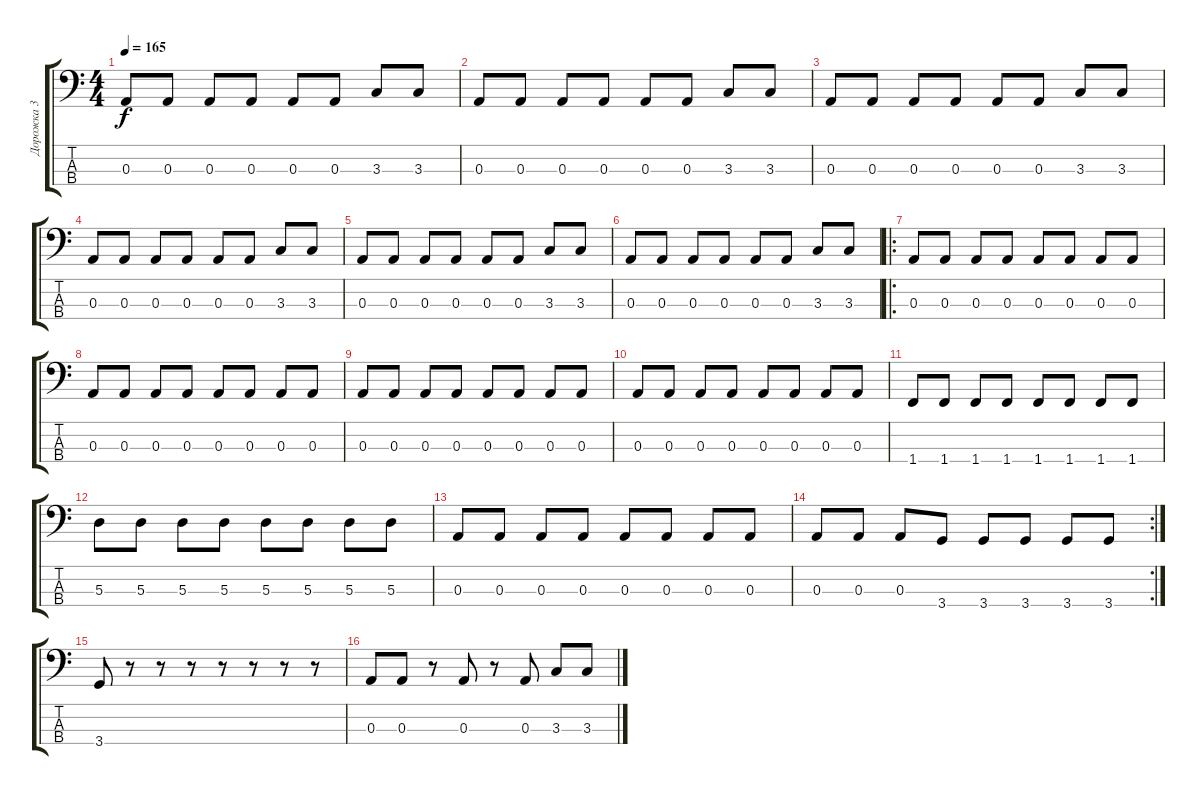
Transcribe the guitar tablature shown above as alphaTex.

\track ("Дорожка 3" "Дорожка 3") {instrument electricbassfinger}
\staff {score tabs}
\tuning (G2 D2 A1 E1) {hide}
\ts (4 4)
\tempo 165
\clef f4
\ks c
0.3.8{dy f} 0.3.8 0.3.8 0.3.8 0.3.8 0.3.8 3.3.8 3.3.8 |
0.3.8 0.3.8 0.3.8 0.3.8 0.3.8 0.3.8 3.3.8 3.3.8 |
0.3.8 0.3.8 0.3.8 0.3.8 0.3.8 0.3.8 3.3.8 3.3.8 |
0.3.8 0.3.8 0.3.8 0.3.8 0.3.8 0.3.8 3.3.8 3.3.8 |
0.3.8 0.3.8 0.3.8 0.3.8 0.3.8 0.3.8 3.3.8 3.3.8 |
0.3.8 0.3.8 0.3.8 0.3.8 0.3.8 0.3.8 3.3.8 3.3.8 |
\ro
0.3.8 0.3.8 0.3.8 0.3.8 0.3.8 0.3.8 0.3.8 0.3.8 |
0.3.8 0.3.8 0.3.8 0.3.8 0.3.8 0.3.8 0.3.8 0.3.8 |
0.3.8 0.3.8 0.3.8 0.3.8 0.3.8 0.3.8 0.3.8 0.3.8 |
0.3.8 0.3.8 0.3.8 0.3.8 0.3.8 0.3.8 0.3.8 0.3.8 |
1.4.8 1.4.8 1.4.8 1.4.8 1.4.8 1.4.8 1.4.8 1.4.8 |
5.3.8 5.3.8 5.3.8 5.3.8 5.3.8 5.3.8 5.3.8 5.3.8 |
0.3.8 0.3.8 0.3.8 0.3.8 0.3.8 0.3.8 0.3.8 0.3.8 |
\rc 2
0.3.8 0.3.8 0.3.8 3.4.8 3.4.8 3.4.8 3.4.8 3.4.8 |
3.4.8 r.8 r.8 r.8 r.8 r.8 r.8 r.8 |
0.3.8 0.3.8 r.8 0.3.8 r.8 0.3.8 3.3.8 3.3.8
